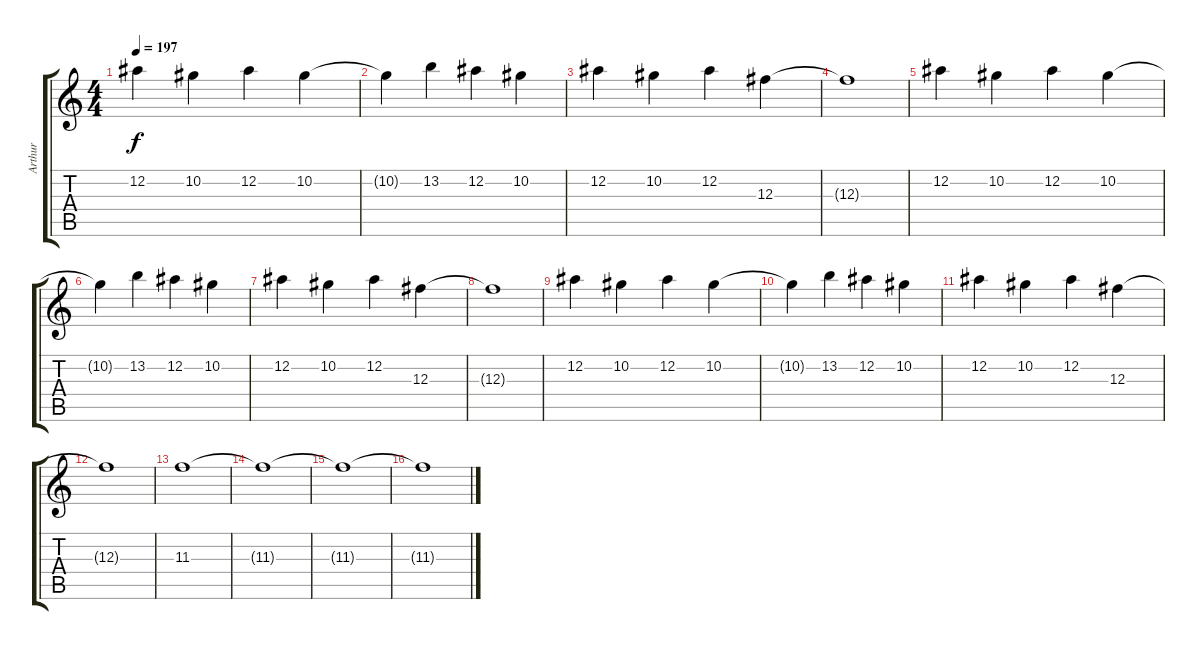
\track ("Arthur" "Arthur") {instrument distortionguitar}
\staff {score tabs}
\tuning (Eb4 Bb3 Gb3 Db3 Ab2 Eb2) {hide}
\ts (4 4)
\tempo 197
\clef g2
\ks c
12.2.4{dy f} 10.2.4 12.2.4 10.2.4 |
10.2{t}.4 13.2.4 12.2.4 10.2.4 |
12.2.4{volume 14 instrument distortionguitar} 10.2.4 12.2.4 12.3.4 |
12.3{t}.1 |
12.2.4 10.2.4 12.2.4 10.2.4 |
10.2{t}.4 13.2.4 12.2.4 10.2.4 |
12.2.4{volume 14 instrument distortionguitar} 10.2.4 12.2.4 12.3.4 |
12.3{t}.1 |
12.2.4 10.2.4 12.2.4 10.2.4 |
10.2{t}.4 13.2.4 12.2.4 10.2.4 |
12.2.4{volume 14 instrument distortionguitar} 10.2.4 12.2.4 12.3.4 |
12.3{t}.1 |
11.3.1{volume 7} |
11.3{t}.1 |
11.3{t}.1 |
11.3{t}.1
